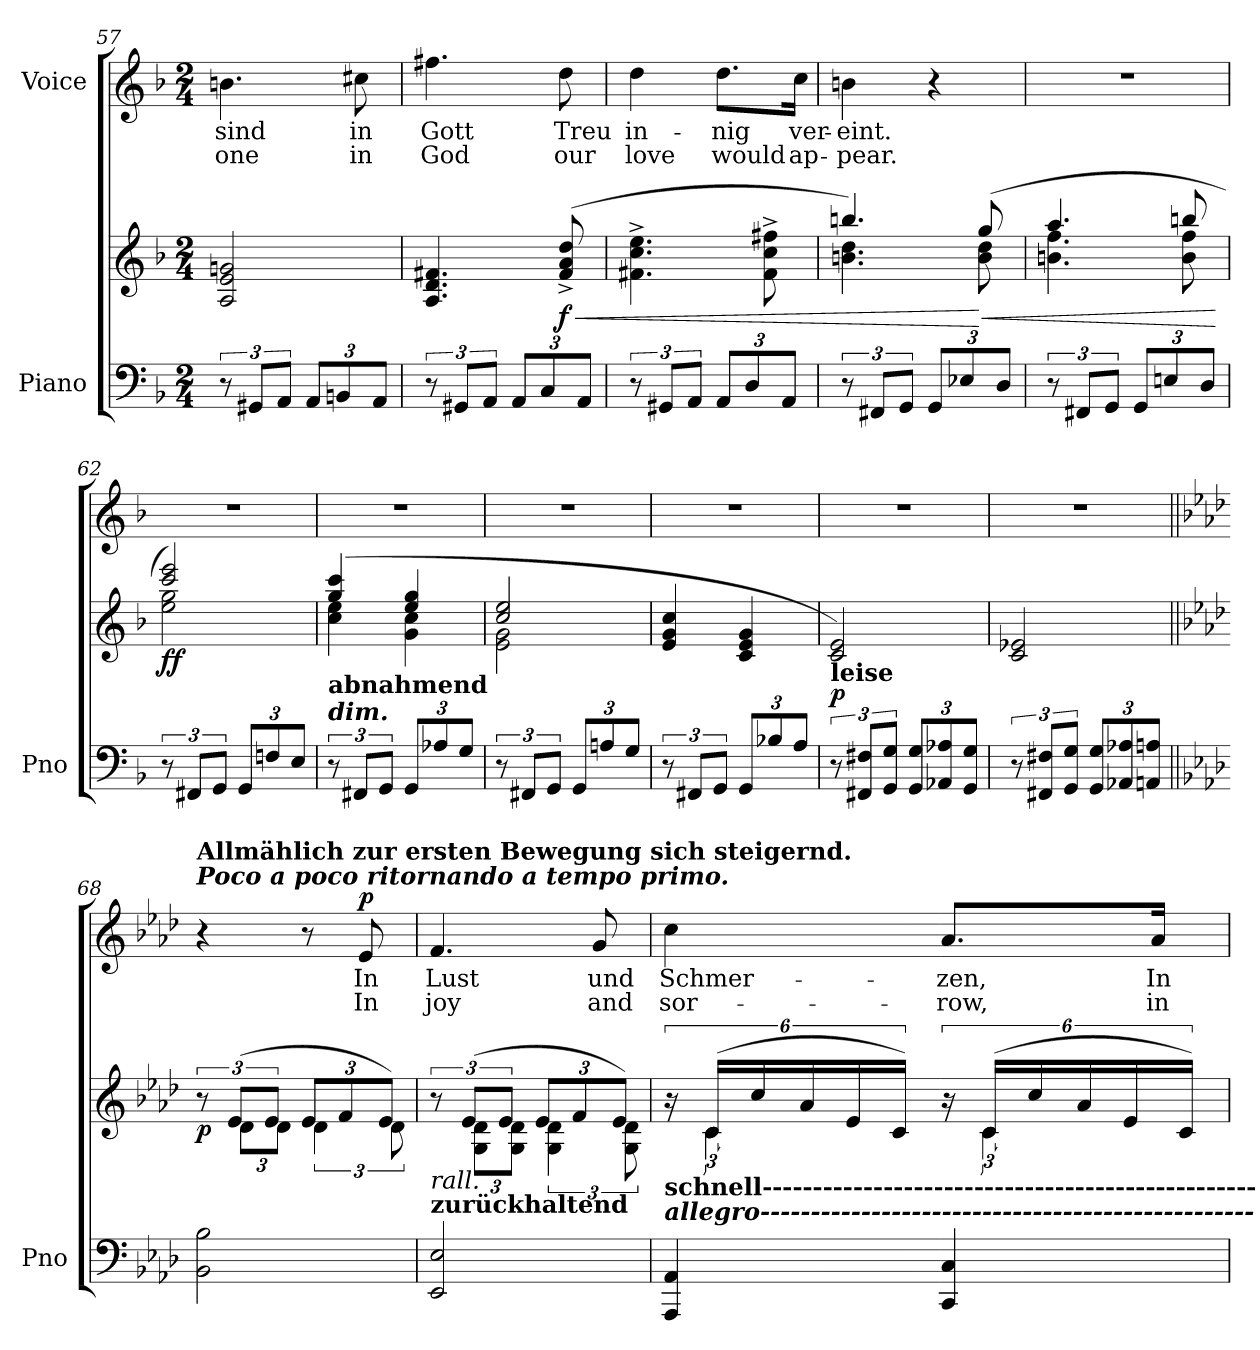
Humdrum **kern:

**kern	**kern	**dynam	**kern	**text	**text	**dynam
*part2	*part2	*part2	*part1	*part1	*part1	*part1
*staff3	*staff2	*staff2/3	*staff1	*staff1	*staff1	*staff1
*I"Piano	*	*	*I"Voice	*	*	*
*I'Pno	*	*	*	*	*	*
*clefF4	*clefG2	*	*clefG2	*	*	*
*k[b-]	*k[b-]	*	*k[b-]	*	*	*
*M2/4	*M2/4	*	*M2/4	*	*	*
=57	=57	=57	=57	=57	=57	=57
!	!	!	!	!LO:LY:b	!LO:LY:b	!
12r	2A/ 2e/ 2gn/	.	4.bn\	sind	one	.
12GG#X/L	.	.	.	.	.	.
12AA/J	.	.	.	.	.	.
*Xbrackettup	*	*	*	*	*	*
12AA/L	.	.	.	.	.	.
12BBn/	.	.	.	.	.	.
!	!	!	!	!LO:LY:b	!LO:LY:b	!
.	.	.	8cc#X\	in	in	.
12AA/J	.	.	.	.	.	.
=58	=58	=58	=58	=58	=58	=58
*brackettup	*	*	*	*	*	*
!	!	!	!	!LO:LY:b	!LO:LY:b	!
12r	4.A/ 4.d/ 4.f#X/	.	4.ff#X\	Gott	God	.
12GG#X/L	.	.	.	.	.	.
12AA/J	.	.	.	.	.	.
*Xbrackettup	*	*	*	*	*	*
12AA/L	.	.	.	.	.	.
12C/	.	.	.	.	.	.
!	!	!LO:HP:b	!	!LO:LY:b	!LO:LY:b	!
!	!	!LO:DY:n=1:b	!	!	!	!
.	(8f#/^> 8a/^> 8dd/^>	< f	8dd\	Treu	our	.
12AA/J	.	.	.	.	.	.
=59	=59	=59	=59	=59	=59	=59
*brackettup	*	*	*	*	*	*
!	!	!	!	!LO:LY:b	!LO:LY:b	!
12r	4.f#X\^ 4.cc\^ 4.ee\^	.	4dd\	in-	love	.
12GG#X/L	.	.	.	.	.	.
12AA/J	.	.	.	.	.	.
*Xbrackettup	*	*	*	*	*	*
!	!	!	!	!LO:LY:b	!LO:LY:b	!
12AA/L	.	.	8.dd\L	-nig	would	.
12D/	.	.	.	.	.	.
.	8f#\^ 8cc\^ 8ff#X\^	.	.	.	.	.
12AA/J	.	.	.	.	.	.
!	!	!	!	!LO:LY:b	!LO:LY:b	!
.	.	.	16cc\Jk	ver-	ap-	.
=60	=60	=60	=60	=60	=60	=60
*brackettup	*	*	*	*	*	*
*	*^	*	*	*	*	*
!	!	!	!	!	!LO:LY:b	!LO:LY:b	!
12r	4.bbn/)	4.bn\ 4.dd\	.	4bn\	-eint.	-pear.	.
12FF#X/L	.	.	.	.	.	.	.
12GG/J	.	.	.	.	.	.	.
*Xbrackettup	*	*	*	*	*	*	*
12GG/L	.	.	.	4r	.	.	.
12E-X/	.	.	.	.	.	.	.
!	!	!	!LO:HP:n=1:b	!	!	!	!
.	(8gg/	8b\ 8dd\	[ <	.	.	.	.
12D/J	.	.	.	.	.	.	.
!!LO:LB:g=z
=61	=61	=61	=61	=61	=61	=61	=61
*brackettup	*	*	*	*	*	*	*
12r	4.aa/	4.bn\ 4.ff\	.	2r	.	.	.
12FF#X/L	.	.	.	.	.	.	.
12GG/J	.	.	.	.	.	.	.
*Xbrackettup	*	*	*	*	*	*	*
12GG/L	.	.	.	.	.	.	.
12En/	.	.	.	.	.	.	.
.	8bbn/	8b\ 8ff\	.	.	.	.	.
12D/J	.	.	.	.	.	.	.
*	*v	*v	*	*	*	*	*
.	.	[	.	.	.	.
!!LO:LB:g=z
=62	=62	=62	=62	=62	=62	=62
*brackettup	*	*	*	*	*	*
*	*^	*	*	*	*	*
!	!	!	!LO:DY:b	!	!	!	!
12r	2ccc/ 2eee/)	2ee\ 2gg\	ff	2r	.	.	.
12FF#X/L	.	.	.	.	.	.	.
12GG/J	.	.	.	.	.	.	.
*Xbrackettup	*	*	*	*	*	*	*
12GG/L	.	.	.	.	.	.	.
12Fn/	.	.	.	.	.	.	.
12E/J	.	.	.	.	.	.	.
=63	=63	=63	=63	=63	=63	=63	=63
*brackettup	*	*	*	*	*	*	*
!LO:TX:a:B:t=abnahmend	!	!	!	!	!	!	!
!LO:TX:a:Bi:t=dim.	!	!	!	!	!	!	!
12r	(4gg/ 4ccc/	4cc\ 4ee\	.	2r	.	.	.
12FF#X/L	.	.	.	.	.	.	.
12GG/J	.	.	.	.	.	.	.
*Xbrackettup	*	*	*	*	*	*	*
12GG/L	4ee/ 4gg/	4g\ 4cc\	.	.	.	.	.
12A-X/	.	.	.	.	.	.	.
12G/J	.	.	.	.	.	.	.
=64	=64	=64	=64	=64	=64	=64	=64
*brackettup	*	*	*	*	*	*	*
12r	2cc/ 2ee/	2e\ 2g\	.	2r	.	.	.
12FF#X/L	.	.	.	.	.	.	.
12GG/J	.	.	.	.	.	.	.
*Xbrackettup	*	*	*	*	*	*	*
12GG/L	.	.	.	.	.	.	.
12An/	.	.	.	.	.	.	.
12G/J	.	.	.	.	.	.	.
*	*v	*v	*	*	*	*	*
=65	=65	=65	=65	=65	=65	=65
*brackettup	*	*	*	*	*	*
12r	4e/ 4g/ 4cc/	.	2r	.	.	.
12FF#X/L	.	.	.	.	.	.
12GG/J	.	.	.	.	.	.
*Xbrackettup	*	*	*	*	*	*
12GG/L	4c/ 4e/ 4g/	.	.	.	.	.
12B-X/	.	.	.	.	.	.
12A/J	.	.	.	.	.	.
=66	=66	=66	=66	=66	=66	=66
*brackettup	*	*	*	*	*	*
!LO:TX:a:B:t=leise	!	!	!	!	!	!
!	!	!LO:DY:a=2	!	!	!	!
12r	2c/ 2e/)	p	2r	.	.	.
12FF#X/ 12F#X/L	.	.	.	.	.	.
12GG/ 12G/J	.	.	.	.	.	.
*Xbrackettup	*	*	*	*	*	*
12GG/ 12G/L	.	.	.	.	.	.
12AA-X/ 12A-X/	.	.	.	.	.	.
12GG/ 12G/J	.	.	.	.	.	.
=67	=67	=67	=67	=67	=67	=67
*brackettup	*	*	*	*	*	*
12r	2c/ 2e-X/	.	2r	.	.	.
12FF#X/ 12F#X/L	.	.	.	.	.	.
12GG/ 12G/J	.	.	.	.	.	.
*Xbrackettup	*	*	*	*	*	*
12GG/ 12G/L	.	.	.	.	.	.
12AA-X/ 12A-X/	.	.	.	.	.	.
12AAn/ 12An/J	.	.	.	.	.	.
!!LO:PB:g=z
=68||	=68||	=68||	=68||	=68||	=68||	=68||
*k[b-e-a-d-]	*k[b-e-a-d-]	*	*k[b-e-a-d-]	*	*	*
*	*^	*	*	*	*	*
!	!	!	!	!LO:TX:a:Bi:t=Poco a poco ritornando a tempo primo.	!	!	!
!	!	!	!	!LO:TX:a:B:t=Allmählich zur ersten Bewegung sich steigernd.	!	!	!
!	!	!	!LO:DY:b	!	!	!	!
2BB-\ 2B-\	12r	12ryy	p	4r	.	.	.
.	(12e-/L	12d-\L	.	.	.	.	.
.	12e-/J	12d-\J	.	.	.	.	.
*	*Xbrackettup	*brackettup	*	*	*	*	*
.	12e-/L	6d-\	.	8r	.	.	.
.	12f/	.	.	.	.	.	.
!	!	!	!	!	!LO:LY:b	!LO:LY:b	!LO:DY:a
.	.	.	.	8e-/	In	In	p
.	12e-/J)	12d-\	.	.	.	.	.
=69	=69	=69	=69	=69	=69	=69	=69
!LO:TX:a:B:t=zurückhaltend	!	!	!	!	!	!	!
!LO:TX:a:i:t=rall.	!	!	!	!	!	!	!
!	!	!	!	!	!LO:LY:b	!LO:LY:b	!
2EE-/ 2E-/	12r	12ryy	.	4.f/	Lust	joy	.
.	(12e-/L	12G\ 12d-\L	.	.	.	.	.
.	12e-/J	12G\ 12d-\J	.	.	.	.	.
*	*Xbrackettup	*brackettup	*	*	*	*	*
.	12e-/L	6G\ 6d-\	.	.	.	.	.
.	12f/	.	.	.	.	.	.
!	!	!	!	!	!LO:LY:b	!LO:LY:b	!
.	.	.	.	8g/	und	and	.
.	12e-/J)	12G\ 12d-\	.	.	.	.	.
=70	=70	=70	=70	=70	=70	=70	=70
!LO:TX:a:Bi:t=allegro-------------------------------------------------	!	!	!	!	!	!	!
!LO:TX:a:B:t=schnell-------------------------------------------------	!	!	!	!	!	!	!
!	!	!	!	!	!LO:LY:b	!LO:LY:b	!
4AAA-/ 4AA-/	24r	24ryy	.	4cc\	Schmer-	sor-	.
.	(<24c/LL	6c\	.	.	.	.	.
.	24cc/	.	.	.	.	.	.
.	24a-/	.	.	.	.	.	.
.	24e-/	.	.	.	.	.	.
.	24c/JJ)	24ryy	.	.	.	.	.
!	!	!	!	!	!LO:LY:b	!LO:LY:b	!
4CC/ 4C/	24r	24ryy	.	8.a-/L	-zen,	-row,	.
.	(<24c/LL	6c\	.	.	.	.	.
.	24cc/	.	.	.	.	.	.
.	24a-/	.	.	.	.	.	.
.	24e-/	.	.	.	.	.	.
!	!	!	!	!	!LO:LY:b	!LO:LY:b	!
.	.	.	.	16a-/Jk	In	in	.
.	24c/JJ)	24ryy	.	.	.	.	.
*	*v	*v	*	*	*	*	*
=	=	=	=	=	=	=
*-	*-	*-	*-	*-	*-	*-
